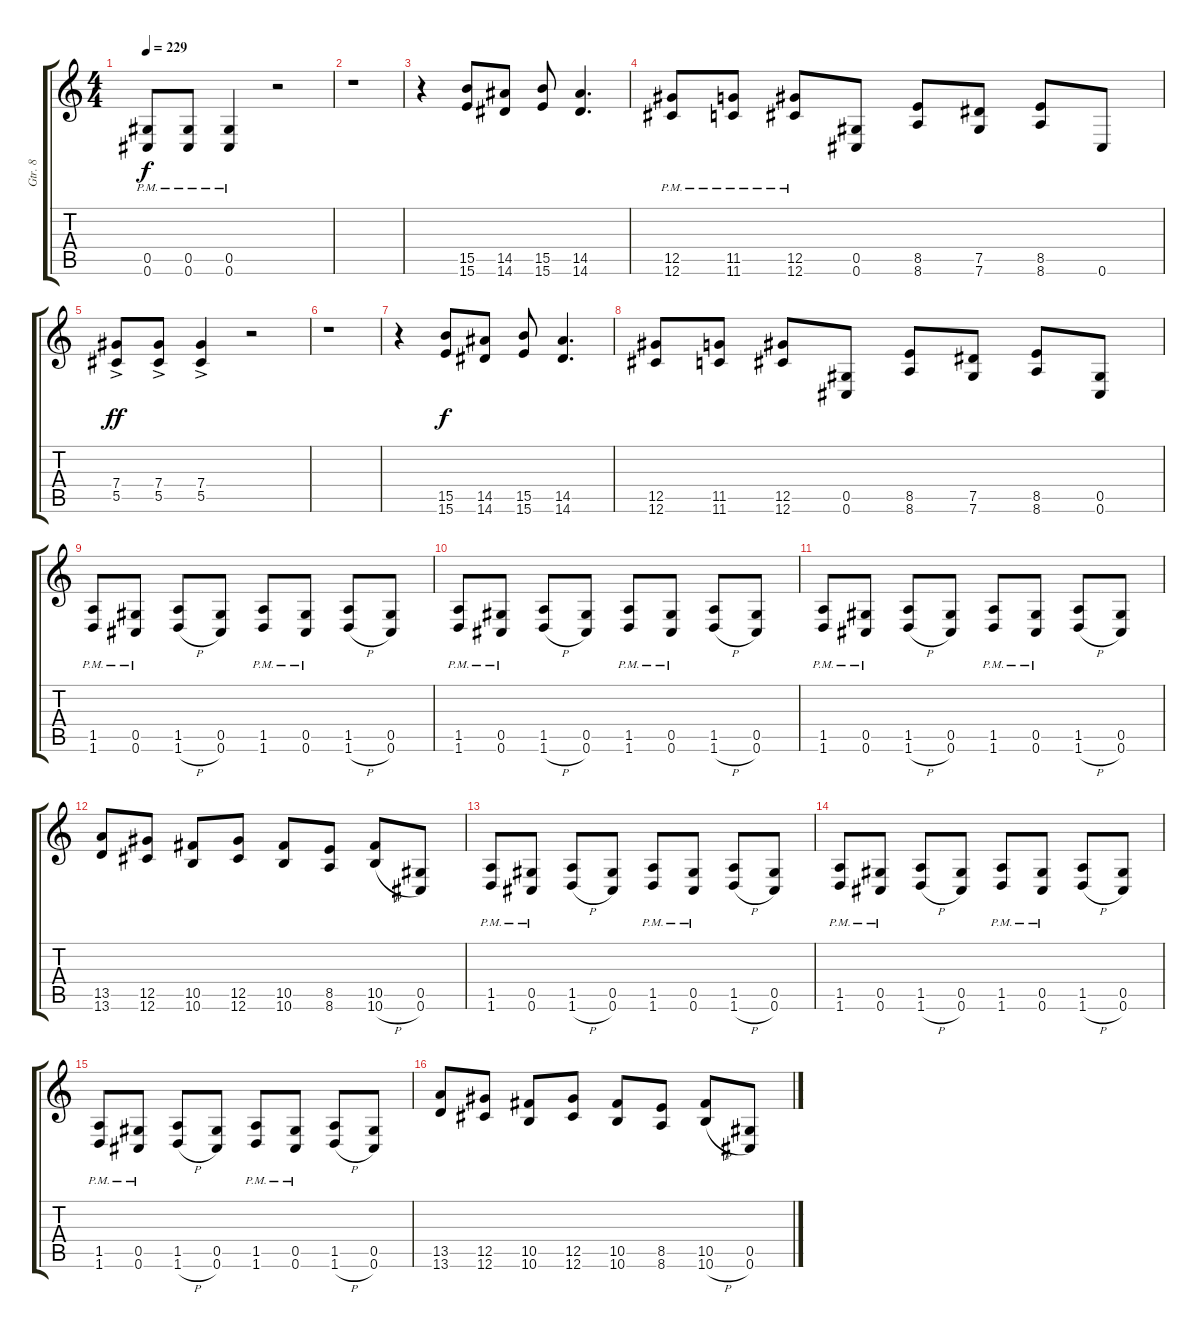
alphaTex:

\track ("Gtr. 8" "Gtr. 8") {instrument fretlessbass}
\staff {score tabs}
\tuning (Eb4 Bb3 Gb3 Db3 Ab2 Db2) {hide}
\ts (4 4)
\tempo 229
\clef g2
\ks c
(0.5{pm} 0.6{pm}).8{dy f} (0.5{pm} 0.6{pm}).8 (0.5{pm} 0.6{pm}).4 r.2 |
r.1 |
r.4 (15.5 15.6).8 (14.5 14.6).8 (15.5 15.6).8 (14.5 14.6).4{d} |
(12.5{pm} 12.6{pm}).8 (11.5{pm} 11.6{pm}).8 (12.5{pm} 12.6{pm}).8 (0.5 0.6).8 (8.5 8.6).8 (7.5 7.6).8 (8.5 8.6).8 0.6.8 |
(7.4{ac} 5.5{ac}).8{dy ff} (7.4{ac} 5.5{ac}).8 (7.4{ac} 5.5{ac}).4 r.2 |
r.1 |
r.4 (15.5 15.6).8{dy f} (14.5 14.6).8 (15.5 15.6).8 (14.5 14.6).4{d} |
(12.5 12.6).8 (11.5 11.6).8 (12.5 12.6).8 (0.5 0.6).8 (8.5 8.6).8 (7.5 7.6).8 (8.5 8.6).8 (0.5 0.6).8 |
(1.5{pm} 1.6{pm}).8 (0.5{pm} 0.6{pm}).8 (1.5 1.6{h}).8 (0.5 0.6).8 (1.5{pm} 1.6{pm}).8 (0.5{pm} 0.6{pm}).8 (1.5 1.6{h}).8 (0.5 0.6).8 |
(1.5{pm} 1.6{pm}).8 (0.5{pm} 0.6{pm}).8 (1.5 1.6{h}).8 (0.5 0.6).8 (1.5{pm} 1.6{pm}).8 (0.5{pm} 0.6{pm}).8 (1.5 1.6{h}).8 (0.5 0.6).8 |
(1.5{pm} 1.6{pm}).8 (0.5{pm} 0.6{pm}).8 (1.5 1.6{h}).8 (0.5 0.6).8 (1.5{pm} 1.6{pm}).8 (0.5{pm} 0.6{pm}).8 (1.5 1.6{h}).8 (0.5 0.6).8 |
(13.5 13.6).8 (12.5 12.6).8 (10.5 10.6).8 (12.5 12.6).8 (10.5 10.6).8 (8.5 8.6).8 (10.5 10.6{h}).8 (0.5 0.6).8 |
(1.5{pm} 1.6{pm}).8 (0.5{pm} 0.6{pm}).8 (1.5 1.6{h}).8 (0.5 0.6).8 (1.5{pm} 1.6{pm}).8 (0.5{pm} 0.6{pm}).8 (1.5 1.6{h}).8 (0.5 0.6).8 |
(1.5{pm} 1.6{pm}).8 (0.5{pm} 0.6{pm}).8 (1.5 1.6{h}).8 (0.5 0.6).8 (1.5{pm} 1.6{pm}).8 (0.5{pm} 0.6{pm}).8 (1.5 1.6{h}).8 (0.5 0.6).8 |
(1.5{pm} 1.6{pm}).8 (0.5{pm} 0.6{pm}).8 (1.5 1.6{h}).8 (0.5 0.6).8 (1.5{pm} 1.6{pm}).8 (0.5{pm} 0.6{pm}).8 (1.5 1.6{h}).8 (0.5 0.6).8 |
(13.5 13.6).8 (12.5 12.6).8 (10.5 10.6).8 (12.5 12.6).8 (10.5 10.6).8 (8.5 8.6).8 (10.5 10.6{h}).8 (0.5 0.6).8
